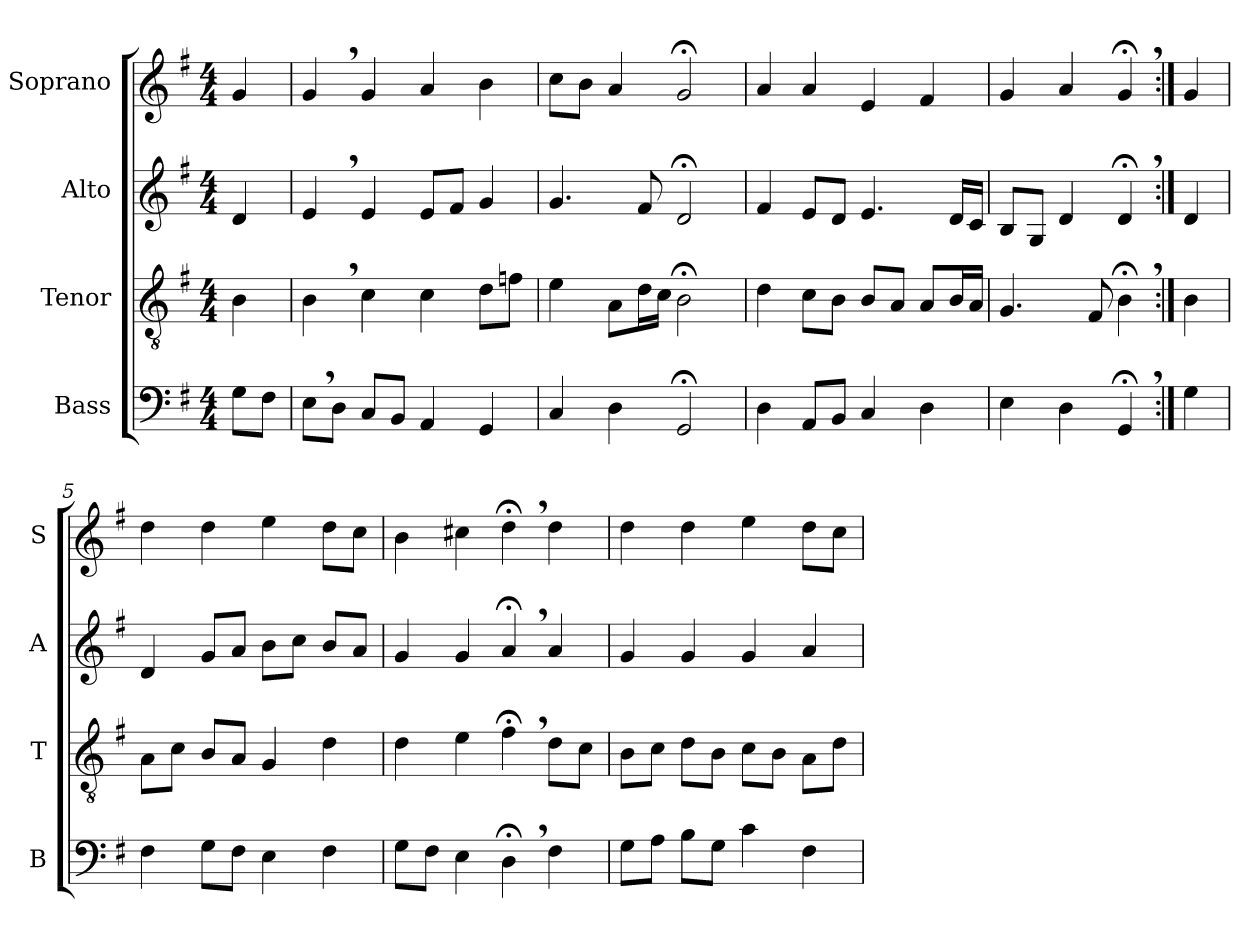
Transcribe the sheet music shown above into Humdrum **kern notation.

**kern	**kern	**kern	**kern
*part4	*part3	*part2	*part1
*staff4	*staff3	*staff2	*staff1
*I"Bass	*I"Tenor	*I"Alto	*I"Soprano
*I'B	*I'T	*I'A	*I'S
*clefF4	*clefGv2	*clefG2	*clefG2
*k[f#]	*k[f#]	*k[f#]	*k[f#]
*M4/4	*M4/4	*M4/4	*M4/4
=	=	=	=
8G\L	4B\	4d/	4g/
8F#\J	.	.	.
=1	=1	=1	=1
8E,\L	4B,\	4e,/	4g,/
8D\J	.	.	.
8C/L	4c\	4e/	4g/
8BB/J	.	.	.
4AA/	4c\	8e/L	4a:/
.	.	8f#/J	.
4GG/	8d\L	4g/	4b\
.	8fn\J	.	.
=2	=2	=2	=2
4C/	4e\	4.g/	8cc\L
.	.	.	8b\J
4D\	8A\L	.	4a/
.	16d\L	8f#/	.
.	16c\JJ	.	.
2GG;</	2B;<\	2d;</	2g;</
=3	=3	=3	=3
4D\	4d\	4f#/	4a/
8AA/L	8c\L	8e/L	4a/
8BB/J	8B\J	8d/J	.
4C/	8B/L	4.e/	4e/
.	8A/J	.	.
4D\	8A/L	.	4f#/
.	16B/L	16d/LL	.
.	16A/JJ	16c/JJ	.
=4	=4	=4	=4
4E\	4.G/	8B/L	4g/
.	.	8G/J	.
4D\	.	4d/	4a/
.	8F#/	.	.
4GG;<,/	4B;<,\	4d;<,/	4g;<,/
=4b:|!	=4b:|!	=4b:|!	=4b:|!
4G\	4B\	4d/	4g/
=5	=5	=5	=5
4F#\	8A\L	4d/	4dd\
.	8c\J	.	.
8G\L	8B/L	8g/L	4dd\
8F#\J	8A/J	8a/J	.
4E\	4G/	8b\L	4ee\
.	.	8cc\J	.
4F#\	4d\	8b/L	8dd\L
.	.	8a/J	8cc\J
=6	=6	=6	=6
8G\L	4d\	4g/	4b\
8F#\J	.	.	.
4E\	4e\	4g/	4cc#X\
4D;<,\	4f#;<,\	4a;<,/	4dd;<,\
4F#\	8d\L	4a/	4dd\
.	8c\J	.	.
=7	=7	=7	=7
8G\L	8B\L	4g/	4dd\
8A\J	8c\J	.	.
8B\L	8d\L	4g/	4dd\
8G\J	8B\J	.	.
4c\	8c\L	4g/	4ee\
.	8B\J	.	.
4F#\	8A\L	4a/	8dd\L
.	8d\J	.	8cc\J
=	=	=	=
*-	*-	*-	*-
